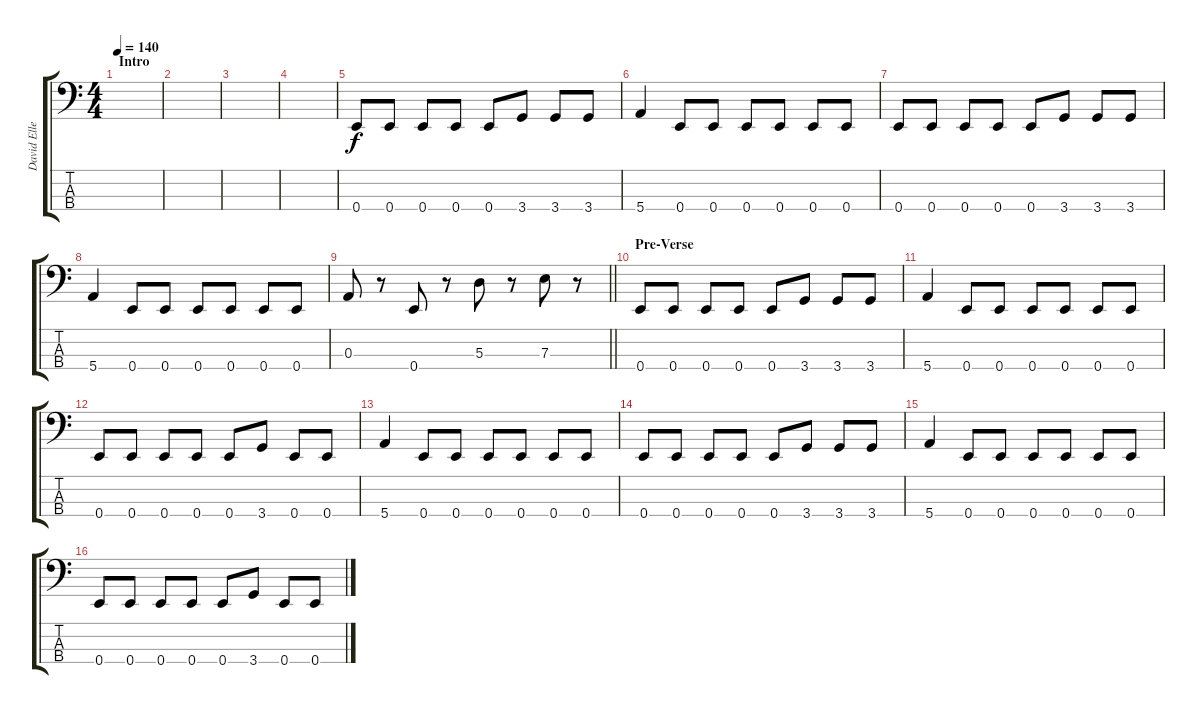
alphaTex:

\track ("David Ellefson" "David Elle") {instrument electricbassfinger}
\staff {score tabs}
\tuning (G2 D2 A1 E1) {hide}
\ts (4 4)
\section ("" "Intro")
\tempo 140
\clef f4
\ks c
|
|
|
|
0.4.8 0.4.8 0.4.8 0.4.8 0.4.8 3.4.8 3.4.8 3.4.8 |
5.4.4 0.4.8 0.4.8 0.4.8 0.4.8 0.4.8 0.4.8 |
0.4.8 0.4.8 0.4.8 0.4.8 0.4.8 3.4.8 3.4.8 3.4.8 |
5.4.4 0.4.8 0.4.8 0.4.8 0.4.8 0.4.8 0.4.8 |
\barLineRight lightlight
0.3.8 r.8 0.4.8 r.8 5.3.8 r.8 7.3.8 r.8 |
\section ("" "Pre-Verse")
0.4.8 0.4.8 0.4.8 0.4.8 0.4.8 3.4.8 3.4.8 3.4.8 |
5.4.4 0.4.8 0.4.8 0.4.8 0.4.8 0.4.8 0.4.8 |
0.4.8 0.4.8 0.4.8 0.4.8 0.4.8 3.4.8 0.4.8 0.4.8 |
5.4.4 0.4.8 0.4.8 0.4.8 0.4.8 0.4.8 0.4.8 |
0.4.8 0.4.8 0.4.8 0.4.8 0.4.8 3.4.8 3.4.8 3.4.8 |
5.4.4 0.4.8 0.4.8 0.4.8 0.4.8 0.4.8 0.4.8 |
0.4.8 0.4.8 0.4.8 0.4.8 0.4.8 3.4.8 0.4.8 0.4.8
